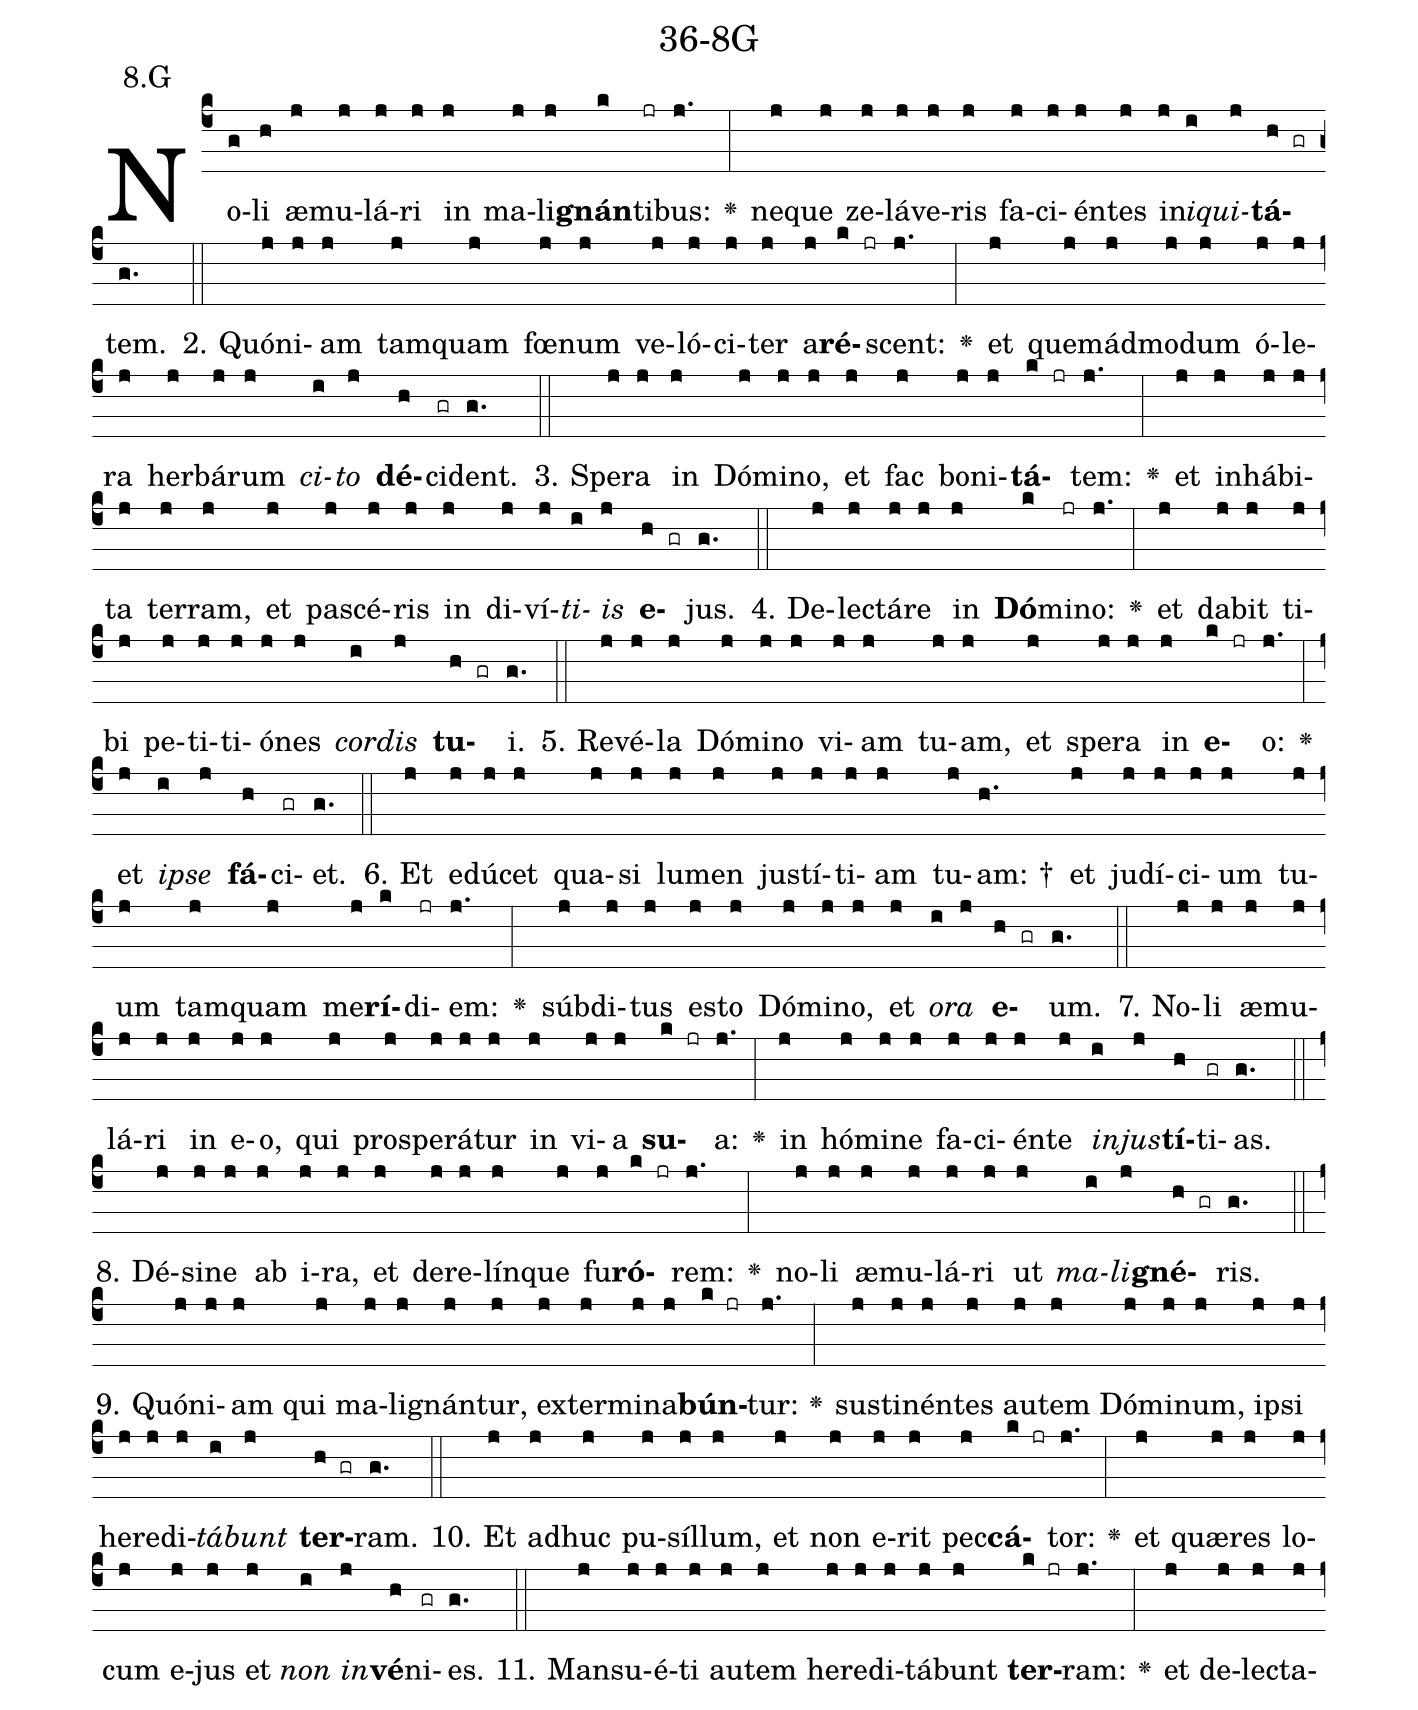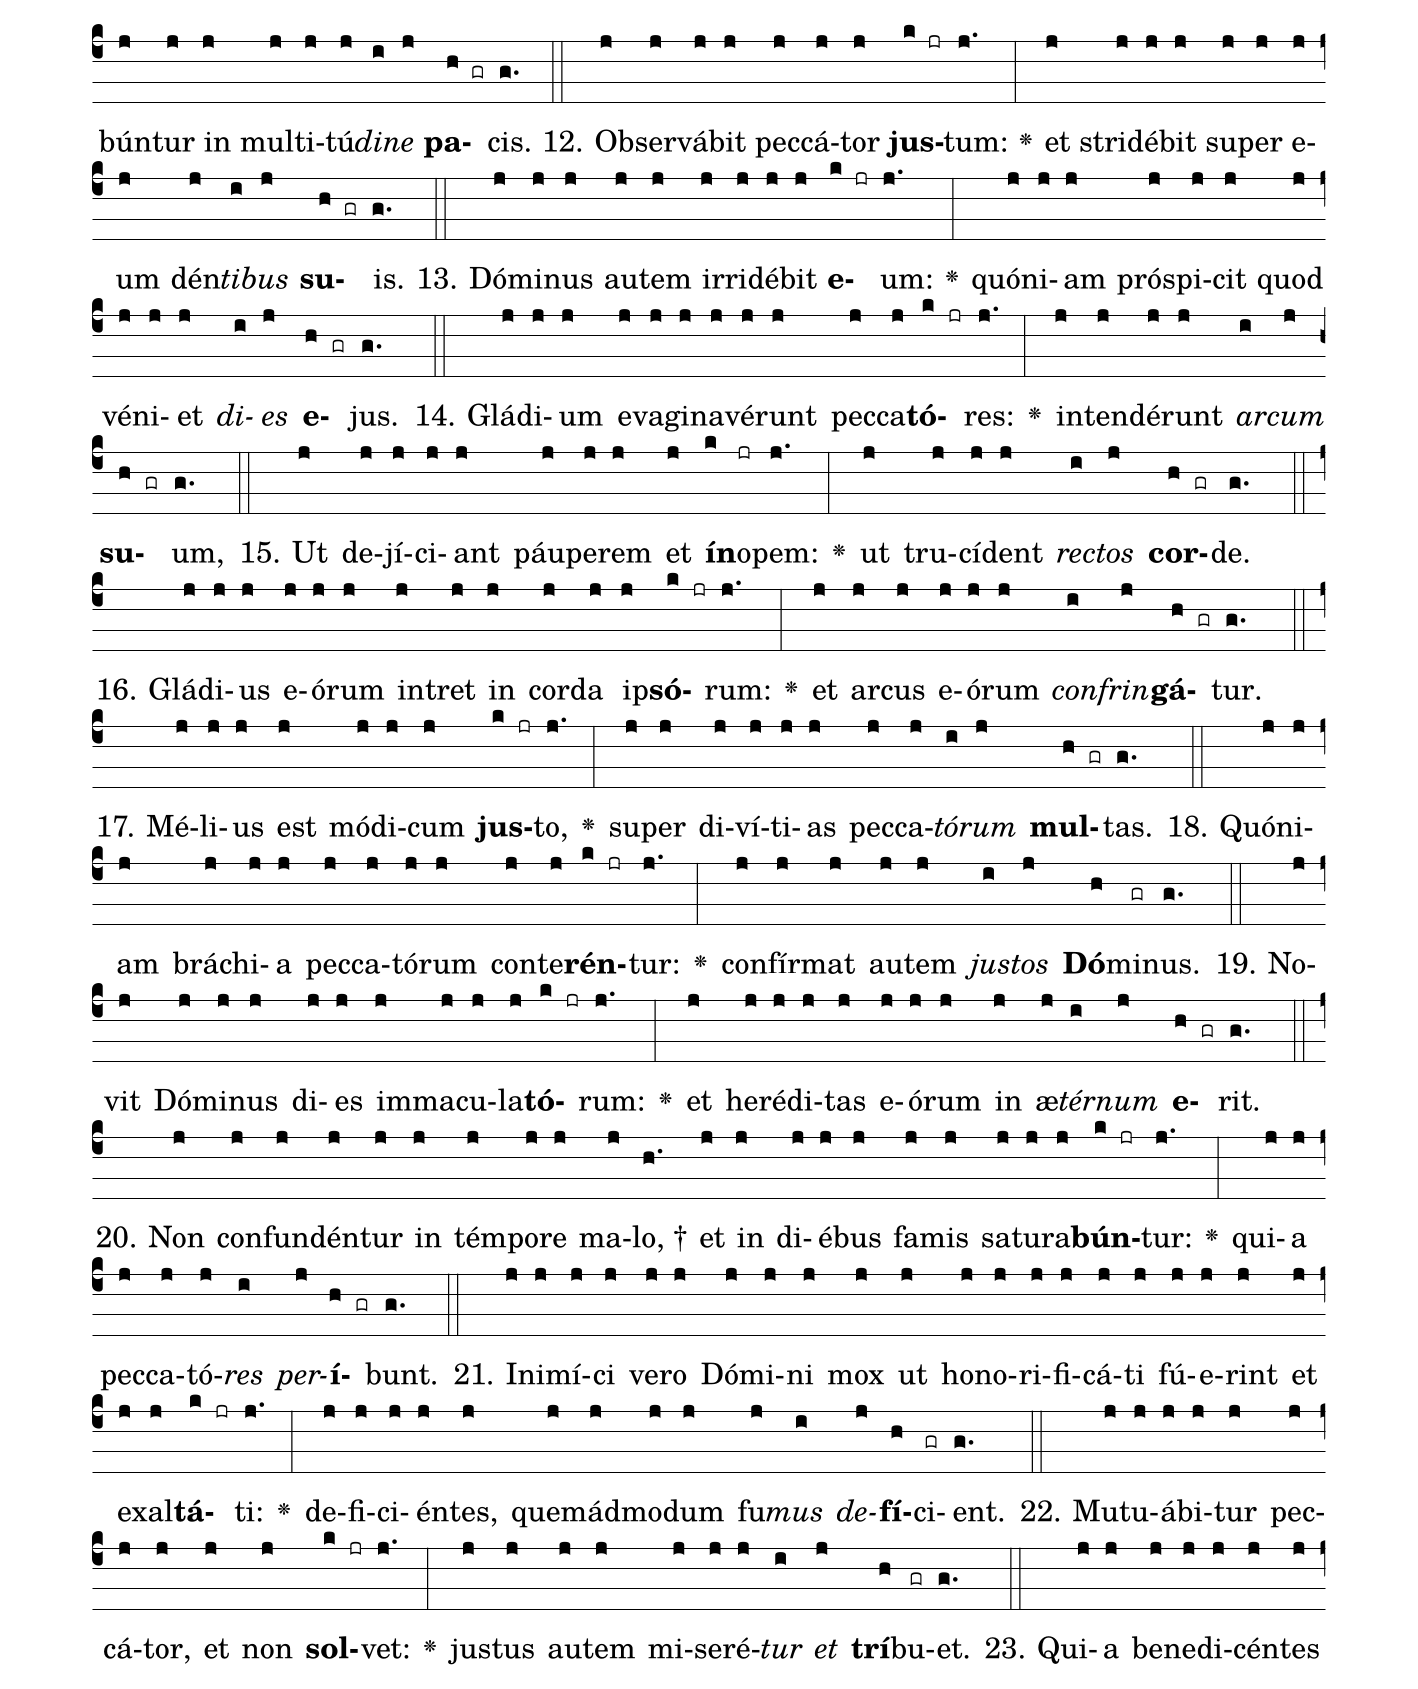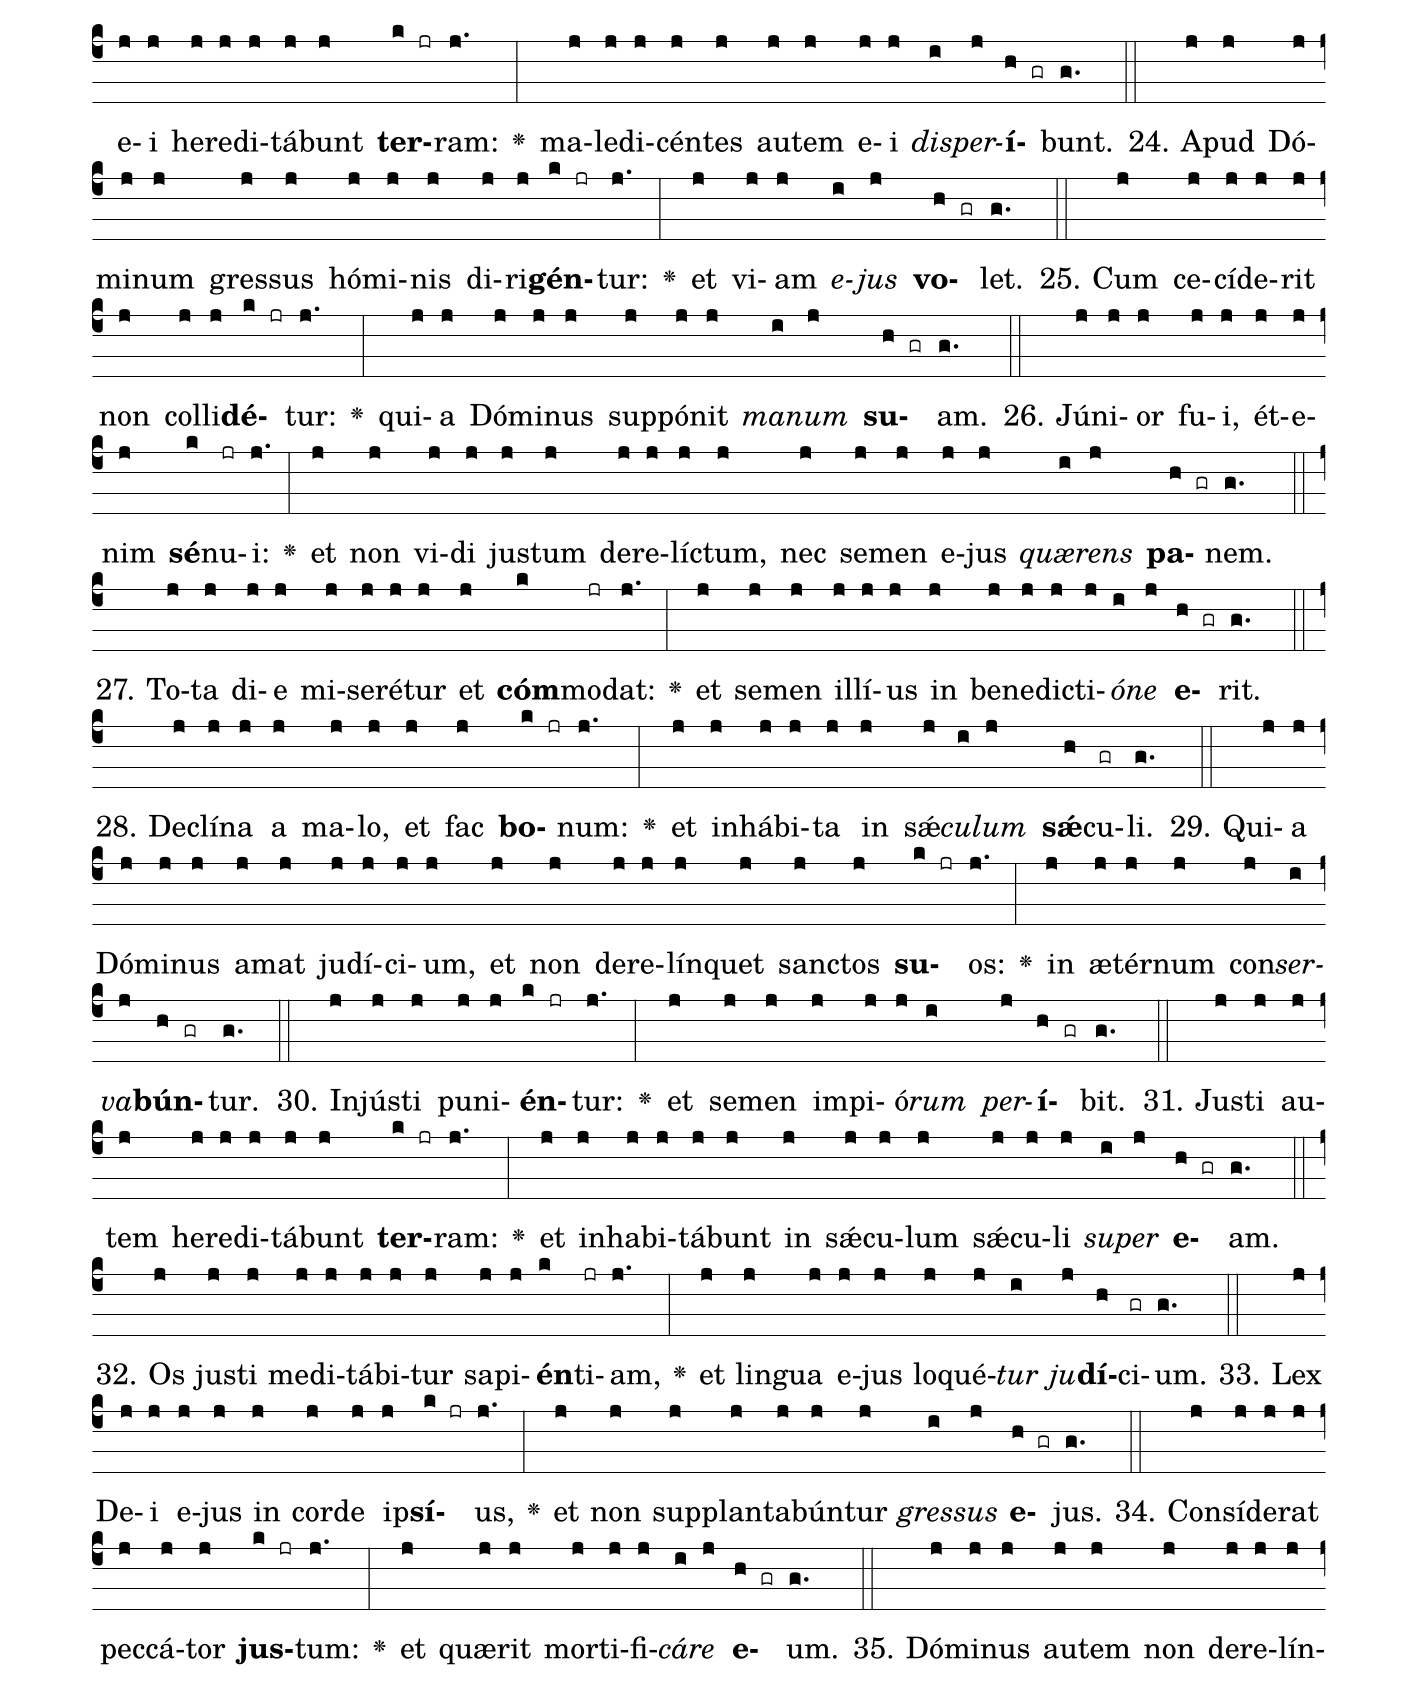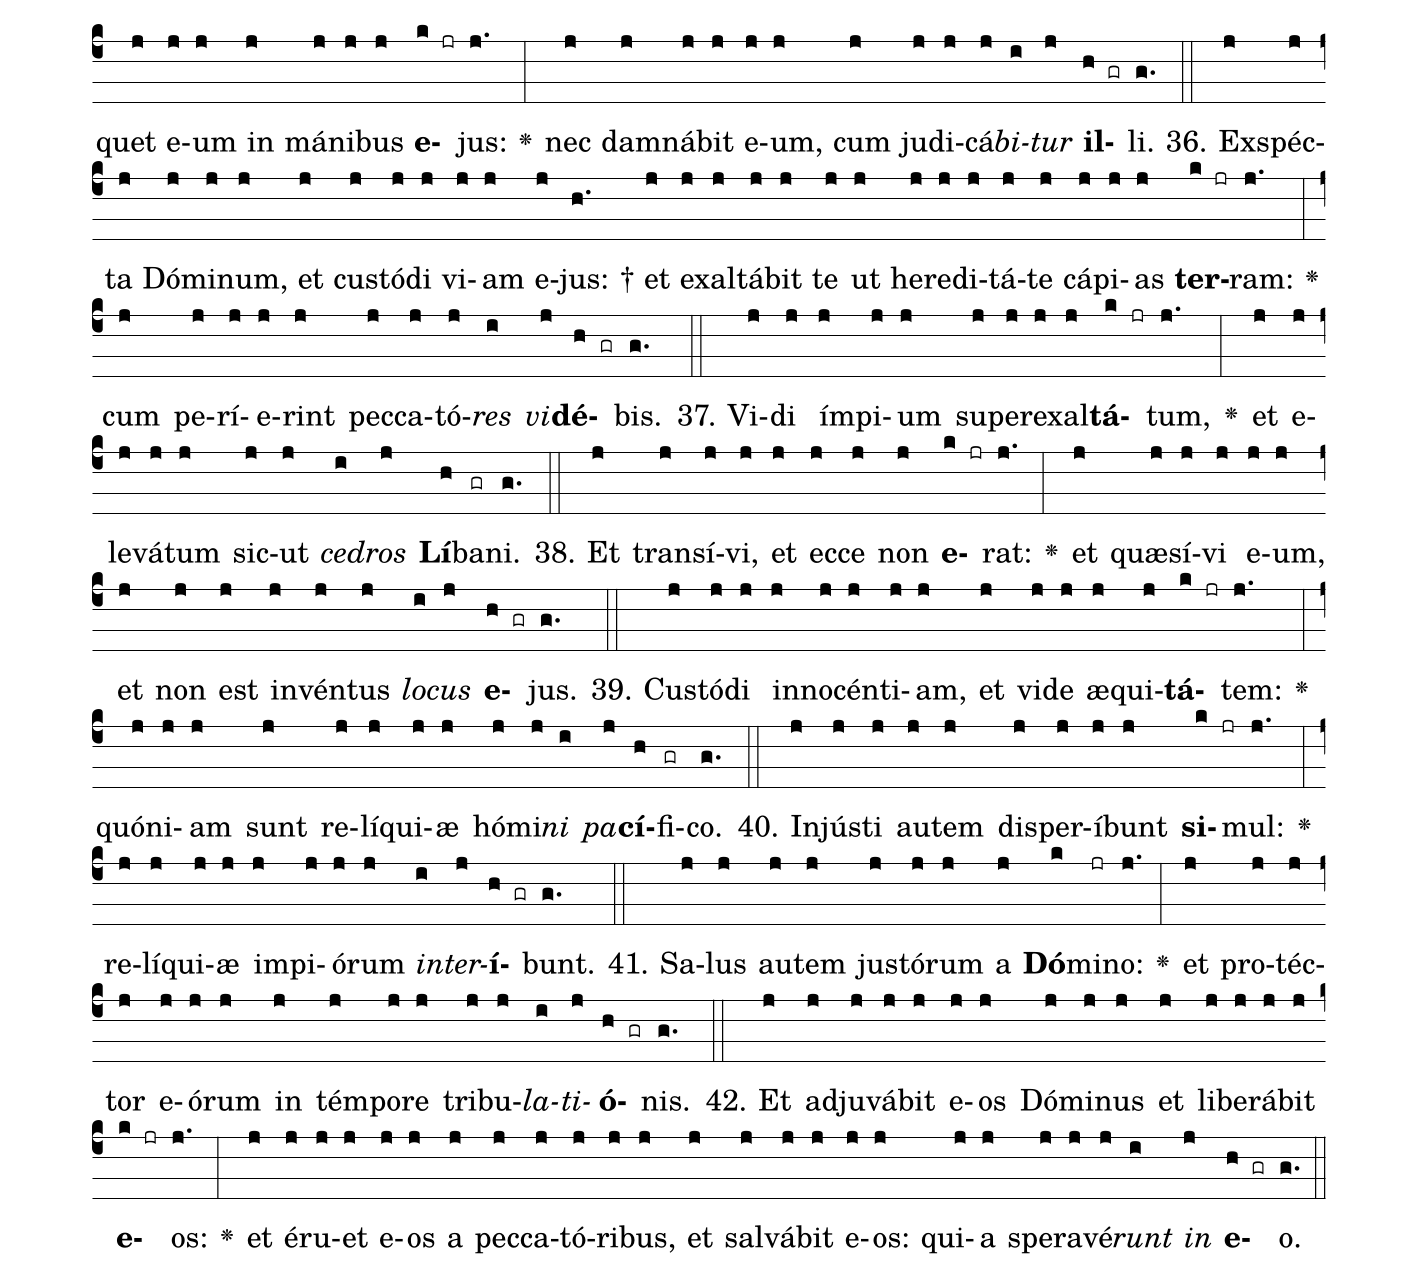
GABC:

name: 36-8G;
annotation: 8.G;
%%
(c4)No(g)li(h) æ(j)mu(j)lá(j)ri(j) in(j) ma(j)li(j)<b>gnán</b>(k)ti(jr)bus:(j.) <v>\greheightstar</v>(:) ne(j)que(j) ze(j)lá(j)ve(j)ris(j) fa(j)ci(j)én(j)tes(j) in(j)<i>i</i>(i)<i>qui</i>(j)<b>tá</b>(h gr)tem.(g.) (::)
2. Quón(j)i(j)am(j) tam(j)quam(j) fœ(j)num(j) ve(j)ló(j)ci(j)ter(j) a(j)<b>ré</b>(k jr)scent:(j.) <v>\greheightstar</v>(:) et(j) quem(j)ád(j)mo(j)dum(j) ó(j)le(j)ra(j) her(j)bá(j)rum(j) <i>ci</i>(i)<i>to</i>(j) <b>dé</b>(h)ci(gr)dent.(g.) (::)
3. Spe(j)ra(j) in(j) Dó(j)mi(j)no,(j) et(j) fac(j) bo(j)ni(j)<b>tá</b>(k jr)tem:(j.) <v>\greheightstar</v>(:) et(j) in(j)há(j)bi(j)ta(j) ter(j)ram,(j) et(j) pa(j)scé(j)ris(j) in(j) di(j)ví(j)<i>ti</i>(i)<i>is</i>(j) <b>e</b>(h gr)jus.(g.) (::)
4. De(j)lec(j)tá(j)re(j) in(j) <b>Dó</b>(k)mi(jr)no:(j.) <v>\greheightstar</v>(:) et(j) da(j)bit(j) ti(j)bi(j) pe(j)ti(j)ti(j)ó(j)nes(j) <i>cor</i>(i)<i>dis</i>(j) <b>tu</b>(h gr)i.(g.) (::)
5. Re(j)vé(j)la(j) Dó(j)mi(j)no(j) vi(j)am(j) tu(j)am,(j) et(j) spe(j)ra(j) in(j) <b>e</b>(k jr)o:(j.) <v>\greheightstar</v>(:) et(j) <i>ip</i>(i)<i>se</i>(j) <b>fá</b>(h)ci(gr)et.(g.) (::)
6. Et(j) e(j)dú(j)cet(j) qua(j)si(j) lu(j)men(j) jus(j)tí(j)ti(j)am(j) tu(j)am: †(h.) et(j) ju(j)dí(j)ci(j)um(j) tu(j)um(j) tam(j)quam(j) me(j)<b>rí</b>(k)di(jr)em:(j.) <v>\greheightstar</v>(:) súb(j)di(j)tus(j) es(j)to(j) Dó(j)mi(j)no,(j) et(j) <i>o</i>(i)<i>ra</i>(j) <b>e</b>(h gr)um.(g.) (::)
7. No(j)li(j) æ(j)mu(j)lá(j)ri(j) in(j) e(j)o,(j) qui(j) pro(j)spe(j)rá(j)tur(j) in(j) vi(j)a(j) <b>su</b>(k jr)a:(j.) <v>\greheightstar</v>(:) in(j) hó(j)mi(j)ne(j) fa(j)ci(j)én(j)te(j) <i>in</i>(i)<i>jus</i>(j)<b>tí</b>(h)ti(gr)as.(g.) (::)
8. Dé(j)si(j)ne(j) ab(j) i(j)ra,(j) et(j) de(j)re(j)lín(j)que(j) fu(j)<b>ró</b>(k jr)rem:(j.) <v>\greheightstar</v>(:) no(j)li(j) æ(j)mu(j)lá(j)ri(j) ut(j) <i>ma</i>(i)<i>li</i>(j)<b>gné</b>(h gr)ris.(g.) (::)
9. Quón(j)i(j)am(j) qui(j) ma(j)li(j)gnán(j)tur,(j) ex(j)ter(j)mi(j)na(j)<b>bún</b>(k jr)tur:(j.) <v>\greheightstar</v>(:) sus(j)ti(j)nén(j)tes(j) au(j)tem(j) Dó(j)mi(j)num,(j) ip(j)si(j) he(j)re(j)di(j)<i>tá</i>(i)<i>bunt</i>(j) <b>ter</b>(h gr)ram.(g.) (::)
10. Et(j) ad(j)huc(j) pu(j)síl(j)lum,(j) et(j) non(j) e(j)rit(j) pec(j)<b>cá</b>(k jr)tor:(j.) <v>\greheightstar</v>(:) et(j) quæ(j)res(j) lo(j)cum(j) e(j)jus(j) et(j) <i>non</i>(i) <i>in</i>(j)<b>vé</b>(h)ni(gr)es.(g.) (::)
11. Man(j)su(j)é(j)ti(j) au(j)tem(j) he(j)re(j)di(j)tá(j)bunt(j) <b>ter</b>(k jr)ram:(j.) <v>\greheightstar</v>(:) et(j) de(j)lec(j)ta(j)bún(j)tur(j) in(j) mul(j)ti(j)tú(j)<i>di</i>(i)<i>ne</i>(j) <b>pa</b>(h gr)cis.(g.) (::)
12. Ob(j)ser(j)vá(j)bit(j) pec(j)cá(j)tor(j) <b>jus</b>(k jr)tum:(j.) <v>\greheightstar</v>(:) et(j) stri(j)dé(j)bit(j) su(j)per(j) e(j)um(j) dén(j)<i>ti</i>(i)<i>bus</i>(j) <b>su</b>(h gr)is.(g.) (::)
13. Dó(j)mi(j)nus(j) au(j)tem(j) ir(j)ri(j)dé(j)bit(j) <b>e</b>(k jr)um:(j.) <v>\greheightstar</v>(:) quón(j)i(j)am(j) pró(j)spi(j)cit(j) quod(j) vé(j)ni(j)et(j) <i>di</i>(i)<i>es</i>(j) <b>e</b>(h gr)jus.(g.) (::)
14. Glá(j)di(j)um(j) e(j)va(j)gi(j)na(j)vé(j)runt(j) pec(j)ca(j)<b>tó</b>(k jr)res:(j.) <v>\greheightstar</v>(:) in(j)ten(j)dé(j)runt(j) <i>ar</i>(i)<i>cum</i>(j) <b>su</b>(h gr)um,(g.) (::)
15. Ut(j) de(j)jí(j)ci(j)ant(j) páu(j)pe(j)rem(j) et(j) <b>ín</b>(k)o(jr)pem:(j.) <v>\greheightstar</v>(:) ut(j) tru(j)cí(j)dent(j) <i>rec</i>(i)<i>tos</i>(j) <b>cor</b>(h gr)de.(g.) (::)
16. Glá(j)di(j)us(j) e(j)ó(j)rum(j) in(j)tret(j) in(j) cor(j)da(j) ip(j)<b>só</b>(k jr)rum:(j.) <v>\greheightstar</v>(:) et(j) ar(j)cus(j) e(j)ó(j)rum(j) <i>con</i>(i)<i>frin</i>(j)<b>gá</b>(h gr)tur.(g.) (::)
17. Mé(j)li(j)us(j) est(j) mó(j)di(j)cum(j) <b>jus</b>(k jr)to,(j.) <v>\greheightstar</v>(:) su(j)per(j) di(j)ví(j)ti(j)as(j) pec(j)ca(j)<i>tó</i>(i)<i>rum</i>(j) <b>mul</b>(h gr)tas.(g.) (::)
18. Quón(j)i(j)am(j) brá(j)chi(j)a(j) pec(j)ca(j)tó(j)rum(j) con(j)te(j)<b>rén</b>(k jr)tur:(j.) <v>\greheightstar</v>(:) con(j)fír(j)mat(j) au(j)tem(j) <i>jus</i>(i)<i>tos</i>(j) <b>Dó</b>(h)mi(gr)nus.(g.) (::)
19. No(j)vit(j) Dó(j)mi(j)nus(j) di(j)es(j) im(j)ma(j)cu(j)la(j)<b>tó</b>(k jr)rum:(j.) <v>\greheightstar</v>(:) et(j) he(j)ré(j)di(j)tas(j) e(j)ó(j)rum(j) in(j) æ(j)<i>tér</i>(i)<i>num</i>(j) <b>e</b>(h gr)rit.(g.) (::)
20. Non(j) con(j)fun(j)dén(j)tur(j) in(j) tém(j)po(j)re(j) ma(j)lo, †(h.) et(j) in(j) di(j)é(j)bus(j) fa(j)mis(j) sa(j)tu(j)ra(j)<b>bún</b>(k jr)tur:(j.) <v>\greheightstar</v>(:) qui(j)a(j) pec(j)ca(j)tó(j)<i>res</i>(i) <i>per</i>(j)<b>í</b>(h gr)bunt.(g.) (::)
21. In(j)i(j)mí(j)ci(j) ve(j)ro(j) Dó(j)mi(j)ni(j) mox(j) ut(j) ho(j)no(j)ri(j)fi(j)cá(j)ti(j) fú(j)e(j)rint(j) et(j) ex(j)al(j)<b>tá</b>(k jr)ti:(j.) <v>\greheightstar</v>(:) de(j)fi(j)ci(j)én(j)tes,(j) quem(j)ád(j)mo(j)dum(j) fu(j)<i>mus</i>(i) <i>de</i>(j)<b>fí</b>(h)ci(gr)ent.(g.) (::)
22. Mu(j)tu(j)á(j)bi(j)tur(j) pec(j)cá(j)tor,(j) et(j) non(j) <b>sol</b>(k jr)vet:(j.) <v>\greheightstar</v>(:) jus(j)tus(j) au(j)tem(j) mi(j)se(j)ré(j)<i>tur</i>(i) <i>et</i>(j) <b>trí</b>(h)bu(gr)et.(g.) (::)
23. Qui(j)a(j) be(j)ne(j)di(j)cén(j)tes(j) e(j)i(j) he(j)re(j)di(j)tá(j)bunt(j) <b>ter</b>(k jr)ram:(j.) <v>\greheightstar</v>(:) ma(j)le(j)di(j)cén(j)tes(j) au(j)tem(j) e(j)i(j) <i>dis</i>(i)<i>per</i>(j)<b>í</b>(h gr)bunt.(g.) (::)
24. A(j)pud(j) Dó(j)mi(j)num(j) gres(j)sus(j) hó(j)mi(j)nis(j) di(j)ri(j)<b>gén</b>(k jr)tur:(j.) <v>\greheightstar</v>(:) et(j) vi(j)am(j) <i>e</i>(i)<i>jus</i>(j) <b>vo</b>(h gr)let.(g.) (::)
25. Cum(j) ce(j)cí(j)de(j)rit(j) non(j) col(j)li(j)<b>dé</b>(k jr)tur:(j.) <v>\greheightstar</v>(:) qui(j)a(j) Dó(j)mi(j)nus(j) sup(j)pó(j)nit(j) <i>ma</i>(i)<i>num</i>(j) <b>su</b>(h gr)am.(g.) (::)
26. Jú(j)ni(j)or(j) fu(j)i,(j) ét(j)e(j)nim(j) <b>sé</b>(k)nu(jr)i:(j.) <v>\greheightstar</v>(:) et(j) non(j) vi(j)di(j) jus(j)tum(j) de(j)re(j)líc(j)tum,(j) nec(j) se(j)men(j) e(j)jus(j) <i>quæ</i>(i)<i>rens</i>(j) <b>pa</b>(h gr)nem.(g.) (::)
27. To(j)ta(j) di(j)e(j) mi(j)se(j)ré(j)tur(j) et(j) <b>cóm</b>(k)mo(jr)dat:(j.) <v>\greheightstar</v>(:) et(j) se(j)men(j) il(j)lí(j)us(j) in(j) be(j)ne(j)dic(j)ti(j)<i>ó</i>(i)<i>ne</i>(j) <b>e</b>(h gr)rit.(g.) (::)
28. De(j)clí(j)na(j) a(j) ma(j)lo,(j) et(j) fac(j) <b>bo</b>(k jr)num:(j.) <v>\greheightstar</v>(:) et(j) in(j)há(j)bi(j)ta(j) in(j) sǽ(j)<i>cu</i>(i)<i>lum</i>(j) <b>sǽ</b>(h)cu(gr)li.(g.) (::)
29. Qui(j)a(j) Dó(j)mi(j)nus(j) a(j)mat(j) ju(j)dí(j)ci(j)um,(j) et(j) non(j) de(j)re(j)lín(j)quet(j) sanc(j)tos(j) <b>su</b>(k jr)os:(j.) <v>\greheightstar</v>(:) in(j) æ(j)tér(j)num(j) con(j)<i>ser</i>(i)<i>va</i>(j)<b>bún</b>(h gr)tur.(g.) (::)
30. In(j)jús(j)ti(j) pu(j)ni(j)<b>én</b>(k jr)tur:(j.) <v>\greheightstar</v>(:) et(j) se(j)men(j) im(j)pi(j)ó(j)<i>rum</i>(i) <i>per</i>(j)<b>í</b>(h gr)bit.(g.) (::)
31. Jus(j)ti(j) au(j)tem(j) he(j)re(j)di(j)tá(j)bunt(j) <b>ter</b>(k jr)ram:(j.) <v>\greheightstar</v>(:) et(j) in(j)ha(j)bi(j)tá(j)bunt(j) in(j) sǽ(j)cu(j)lum(j) sǽ(j)cu(j)li(j) <i>su</i>(i)<i>per</i>(j) <b>e</b>(h gr)am.(g.) (::)
32. Os(j) jus(j)ti(j) me(j)di(j)tá(j)bi(j)tur(j) sa(j)pi(j)<b>én</b>(k)ti(jr)am,(j.) <v>\greheightstar</v>(:) et(j) lin(j)gua(j) e(j)jus(j) lo(j)qué(j)<i>tur</i>(i) <i>ju</i>(j)<b>dí</b>(h)ci(gr)um.(g.) (::)
33. Lex(j) De(j)i(j) e(j)jus(j) in(j) cor(j)de(j) ip(j)<b>sí</b>(k jr)us,(j.) <v>\greheightstar</v>(:) et(j) non(j) sup(j)plan(j)ta(j)bún(j)tur(j) <i>gres</i>(i)<i>sus</i>(j) <b>e</b>(h gr)jus.(g.) (::)
34. Con(j)sí(j)de(j)rat(j) pec(j)cá(j)tor(j) <b>jus</b>(k jr)tum:(j.) <v>\greheightstar</v>(:) et(j) quæ(j)rit(j) mor(j)ti(j)fi(j)<i>cá</i>(i)<i>re</i>(j) <b>e</b>(h gr)um.(g.) (::)
35. Dó(j)mi(j)nus(j) au(j)tem(j) non(j) de(j)re(j)lín(j)quet(j) e(j)um(j) in(j) má(j)ni(j)bus(j) <b>e</b>(k jr)jus:(j.) <v>\greheightstar</v>(:) nec(j) dam(j)ná(j)bit(j) e(j)um,(j) cum(j) ju(j)di(j)cá(j)<i>bi</i>(i)<i>tur</i>(j) <b>il</b>(h gr)li.(g.) (::)
36. Ex(j)spéc(j)ta(j) Dó(j)mi(j)num,(j) et(j) cus(j)tó(j)di(j) vi(j)am(j) e(j)jus: †(h.) et(j) ex(j)al(j)tá(j)bit(j) te(j) ut(j) he(j)re(j)di(j)tá(j)te(j) cá(j)pi(j)as(j) <b>ter</b>(k jr)ram:(j.) <v>\greheightstar</v>(:) cum(j) pe(j)rí(j)e(j)rint(j) pec(j)ca(j)tó(j)<i>res</i>(i) <i>vi</i>(j)<b>dé</b>(h gr)bis.(g.) (::)
37. Vi(j)di(j) ím(j)pi(j)um(j) su(j)per(j)ex(j)al(j)<b>tá</b>(k jr)tum,(j.) <v>\greheightstar</v>(:) et(j) e(j)le(j)vá(j)tum(j) sic(j)ut(j) <i>ce</i>(i)<i>dros</i>(j) <b>Lí</b>(h)ba(gr)ni.(g.) (::)
38. Et(j) trans(j)í(j)vi,(j) et(j) ec(j)ce(j) non(j) <b>e</b>(k jr)rat:(j.) <v>\greheightstar</v>(:) et(j) quæ(j)sí(j)vi(j) e(j)um,(j) et(j) non(j) est(j) in(j)vén(j)tus(j) <i>lo</i>(i)<i>cus</i>(j) <b>e</b>(h gr)jus.(g.) (::)
39. Cus(j)tó(j)di(j) in(j)no(j)cén(j)ti(j)am,(j) et(j) vi(j)de(j) æ(j)qui(j)<b>tá</b>(k jr)tem:(j.) <v>\greheightstar</v>(:) quón(j)i(j)am(j) sunt(j) re(j)lí(j)qui(j)æ(j) hó(j)mi(j)<i>ni</i>(i) <i>pa</i>(j)<b>cí</b>(h)fi(gr)co.(g.) (::)
40. In(j)jús(j)ti(j) au(j)tem(j) dis(j)per(j)í(j)bunt(j) <b>si</b>(k jr)mul:(j.) <v>\greheightstar</v>(:) re(j)lí(j)qui(j)æ(j) im(j)pi(j)ó(j)rum(j) <i>in</i>(i)<i>ter</i>(j)<b>í</b>(h gr)bunt.(g.) (::)
41. Sa(j)lus(j) au(j)tem(j) jus(j)tó(j)rum(j) a(j) <b>Dó</b>(k)mi(jr)no:(j.) <v>\greheightstar</v>(:) et(j) pro(j)téc(j)tor(j) e(j)ó(j)rum(j) in(j) tém(j)po(j)re(j) tri(j)bu(j)<i>la</i>(i)<i>ti</i>(j)<b>ó</b>(h gr)nis.(g.) (::)
42. Et(j) ad(j)ju(j)vá(j)bit(j) e(j)os(j) Dó(j)mi(j)nus(j) et(j) li(j)be(j)rá(j)bit(j) <b>e</b>(k jr)os:(j.) <v>\greheightstar</v>(:) et(j) é(j)ru(j)et(j) e(j)os(j) a(j) pec(j)ca(j)tó(j)ri(j)bus,(j) et(j) sal(j)vá(j)bit(j) e(j)os:(j) qui(j)a(j) spe(j)ra(j)vé(j)<i>runt</i>(i) <i>in</i>(j) <b>e</b>(h gr)o.(g.) (::)
